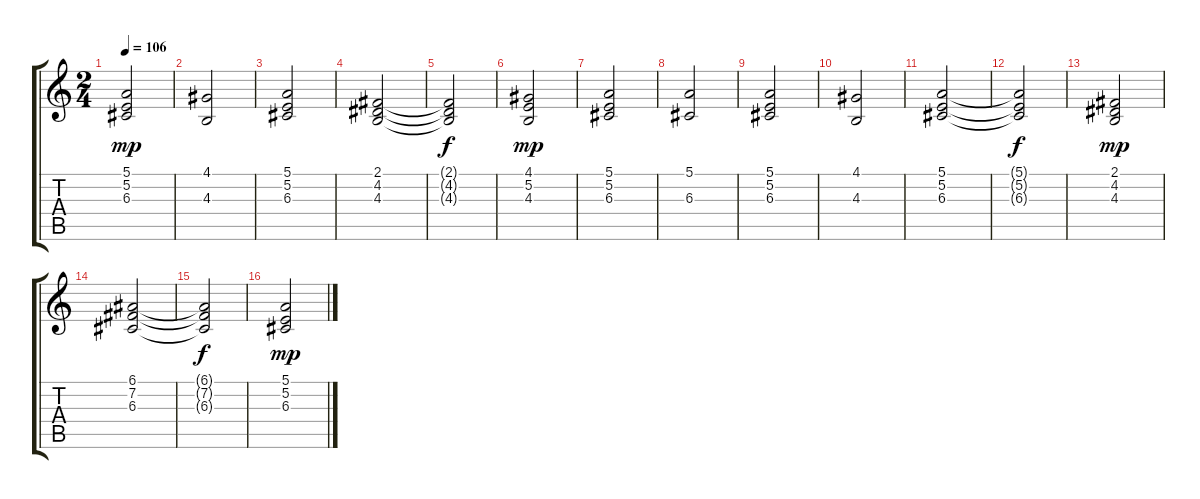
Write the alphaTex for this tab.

\track "" {instrument stringensemble2}
\staff {score tabs}
\tuning (E4 B3 G3 D3 A2 E2) {hide}
\ts (2 4)
\tempo 106
\clef g2
\ks c
(5.1 5.2 6.3).2{dy mp} |
(4.1 4.3).2 |
(5.1 5.2 6.3).2 |
(2.1 4.2 4.3).2 |
(2.1{t} 4.2{t} 4.3{t}).2{dy f} |
(4.1 5.2 4.3).2{dy mp} |
(5.1 5.2 6.3).2 |
(5.1 6.3).2 |
(5.1 5.2 6.3).2 |
(4.1 4.3).2 |
(5.1 5.2 6.3).2 |
(5.1{t} 5.2{t} 6.3{t}).2{dy f} |
(2.1 4.2 4.3).2{dy mp} |
(6.1 7.2 6.3).2 |
(6.1{t} 7.2{t} 6.3{t}).2{dy f} |
(5.1 5.2 6.3).2{dy mp}
